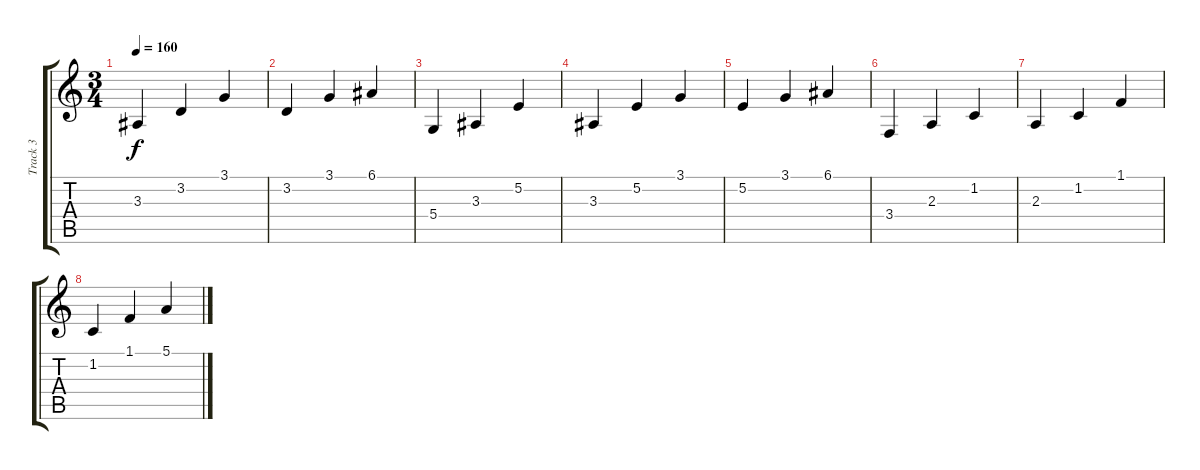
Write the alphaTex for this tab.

\track ("Track 3" "Track 3") {instrument orchestralharp}
\staff {score tabs}
\tuning (E4 B3 G3 D3 A2 E2) {hide}
\ts (3 4)
\tempo 160
\clef g2
\ks c
3.3.4{dy f} 3.2.4 3.1.4 |
3.2.4 3.1.4 6.1.4 |
5.4.4 3.3.4 5.2.4 |
3.3.4 5.2.4 3.1.4 |
5.2.4 3.1.4 6.1.4 |
3.4.4 2.3.4 1.2.4 |
2.3.4 1.2.4 1.1.4 |
1.2.4 1.1.4 5.1.4
